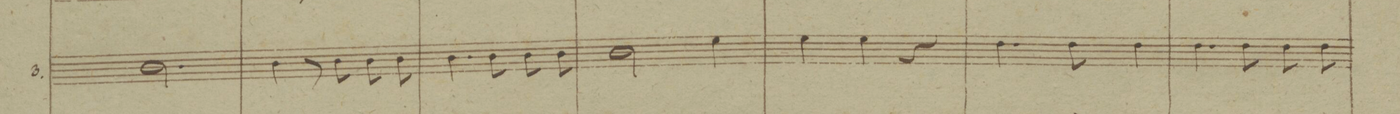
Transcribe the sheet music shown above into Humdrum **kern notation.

**kern	**text	**text	**dynam
*I"3.	*	*	*
*clefC4	*	*	*
*k[b-]	*	*	*
*M3/4	*	*	*
2.A\	.	Cre-	.
=16	=16	=16	=16
4A\	.	-do	.
8r	.	.	.
8A\	.	in	.
8A\	.	u-	.
8A\	.	-num	.
=17	=17	=17	=17
4.A\	.	Do-	.
8A\	.	-mi-	.
8A\	.	-num	.
8A\	.	.	.
=18	=18	=18	=18
2A\	.	Je-	.
4d\	.	-sum	.
=19	=19	=19	=19
4d\	.	Chri-	.
4d\	.	-stum	.
4r	.	.	.
=20	=20	=20	=20
4.c\	.	fi-	.
8c\	.	-li	.
4c\	.	um	.
=21	=21	=21	=21
4.c\	.	De-	.
8c\	.	-i	.
8c\	.	u-	.
8c\	.	-ni-	.
=22	=22	=22	=22
*-	*-	*-	*-
